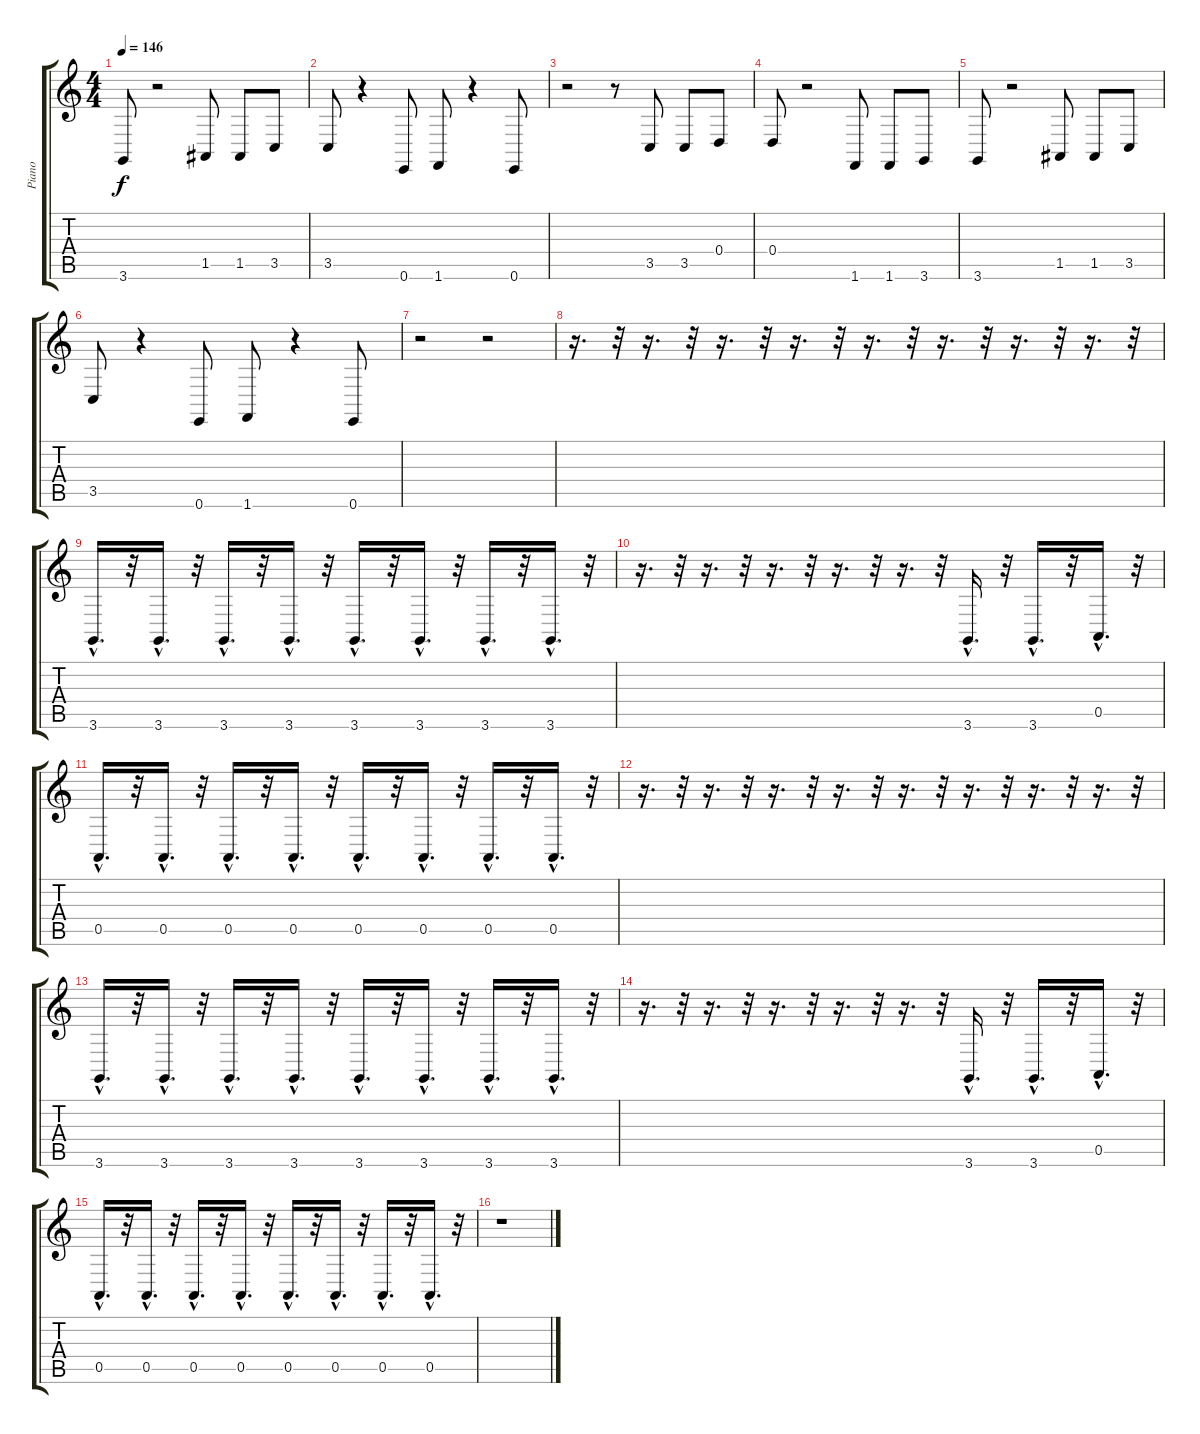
\track ("Piano" "Piano") {instrument brightacousticpiano}
\staff {score tabs}
\tuning (E4 B3 G3 D3 A2 E2) {hide}
\ts (4 4)
\tempo 146
\clef g2
\ks c
3.6.8{dy f} r.2 1.5.8 1.5.8 3.5.8 |
3.5.8 r.4 0.6.8 1.6.8 r.4 0.6.8 |
r.2 r.8 3.5.8 3.5.8 0.4.8 |
0.4.8 r.2 1.6.8 1.6.8 3.6.8 |
3.6.8 r.2 1.5.8 1.5.8 3.5.8 |
3.5.8 r.4 0.6.8 1.6.8 r.4 0.6.8 |
r.2 r.2 |
r.16{d} r.32 r.16{d} r.32 r.16{d} r.32 r.16{d} r.32 r.16{d} r.32 r.16{d} r.32 r.16{d} r.32 r.16{d} r.32 |
3.6{hac}.16{d} r.32 3.6{hac}.16{d} r.32 3.6{hac}.16{d} r.32 3.6{hac}.16{d} r.32 3.6{hac}.16{d} r.32 3.6{hac}.16{d} r.32 3.6{hac}.16{d} r.32 3.6{hac}.16{d} r.32 |
r.16{d} r.32 r.16{d} r.32 r.16{d} r.32 r.16{d} r.32 r.16{d} r.32 3.6{hac}.16{d} r.32 3.6{hac}.16{d} r.32 0.5{hac}.16{d} r.32 |
0.5{hac}.16{d} r.32 0.5{hac}.16{d} r.32 0.5{hac}.16{d} r.32 0.5{hac}.16{d} r.32 0.5{hac}.16{d} r.32 0.5{hac}.16{d} r.32 0.5{hac}.16{d} r.32 0.5{hac}.16{d} r.32 |
r.16{d} r.32 r.16{d} r.32 r.16{d} r.32 r.16{d} r.32 r.16{d} r.32 r.16{d} r.32 r.16{d} r.32 r.16{d} r.32 |
3.6{hac}.16{d} r.32 3.6{hac}.16{d} r.32 3.6{hac}.16{d} r.32 3.6{hac}.16{d} r.32 3.6{hac}.16{d} r.32 3.6{hac}.16{d} r.32 3.6{hac}.16{d} r.32 3.6{hac}.16{d} r.32 |
r.16{d} r.32 r.16{d} r.32 r.16{d} r.32 r.16{d} r.32 r.16{d} r.32 3.6{hac}.16{d} r.32 3.6{hac}.16{d} r.32 0.5{hac}.16{d} r.32 |
0.5{hac}.16{d} r.32 0.5{hac}.16{d} r.32 0.5{hac}.16{d} r.32 0.5{hac}.16{d} r.32 0.5{hac}.16{d} r.32 0.5{hac}.16{d} r.32 0.5{hac}.16{d} r.32 0.5{hac}.16{d} r.32 |
r.1
